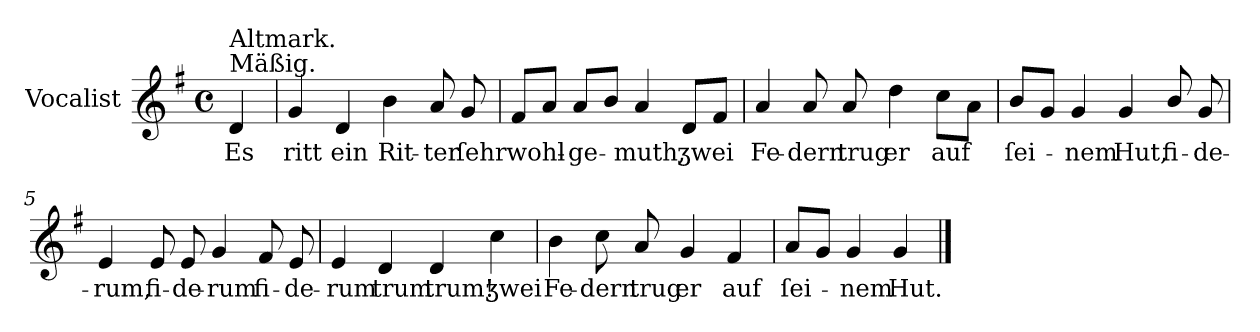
**kern	**text
*part1	*part1
*staff1	*staff1
*I"Vocalist	*
*k[f#]	*
*G:	*
*M4/4	*
*met(c)	*
=	=
!LO:TX:a:t=Mäßig.	!
!LO:TX:a:t=Altmark.	!
4d	Es
=1	=1
4g	ritt
4d	ein
4b	Rit-
8a	-ter
8g	ſehr
=2	=2
8f#L	wohl-
8aJ	.
8aL	-ge-
8bJ	.
4a	-muth,
8dL	ʒwei
8f#J	.
=3	=3
4a	Fe-
8a	-dern
8a	trug
4dd	er
8ccL	auf
8aJ	.
=4	=4
8bL	ſei-
8gJ	.
4g	-nem
4g	Hut,
8b/	fi-
8g	-de-
=5	=5
4e	-rum,
8e	fi-
8e	-de-
4g	-rum
8f#	fi-
8e	-de-
=6	=6
4e	-rum
4d	trum
4d	trum!
4cc	ʒwei
=7	=7
4b	Fe-
8cc	-dern
8a	trug
4g	er
4f#	auf
=8	=8
8aL	ſei-
8gJ	.
4g	-nem
4g	Hut.
==	==
*-	*-
